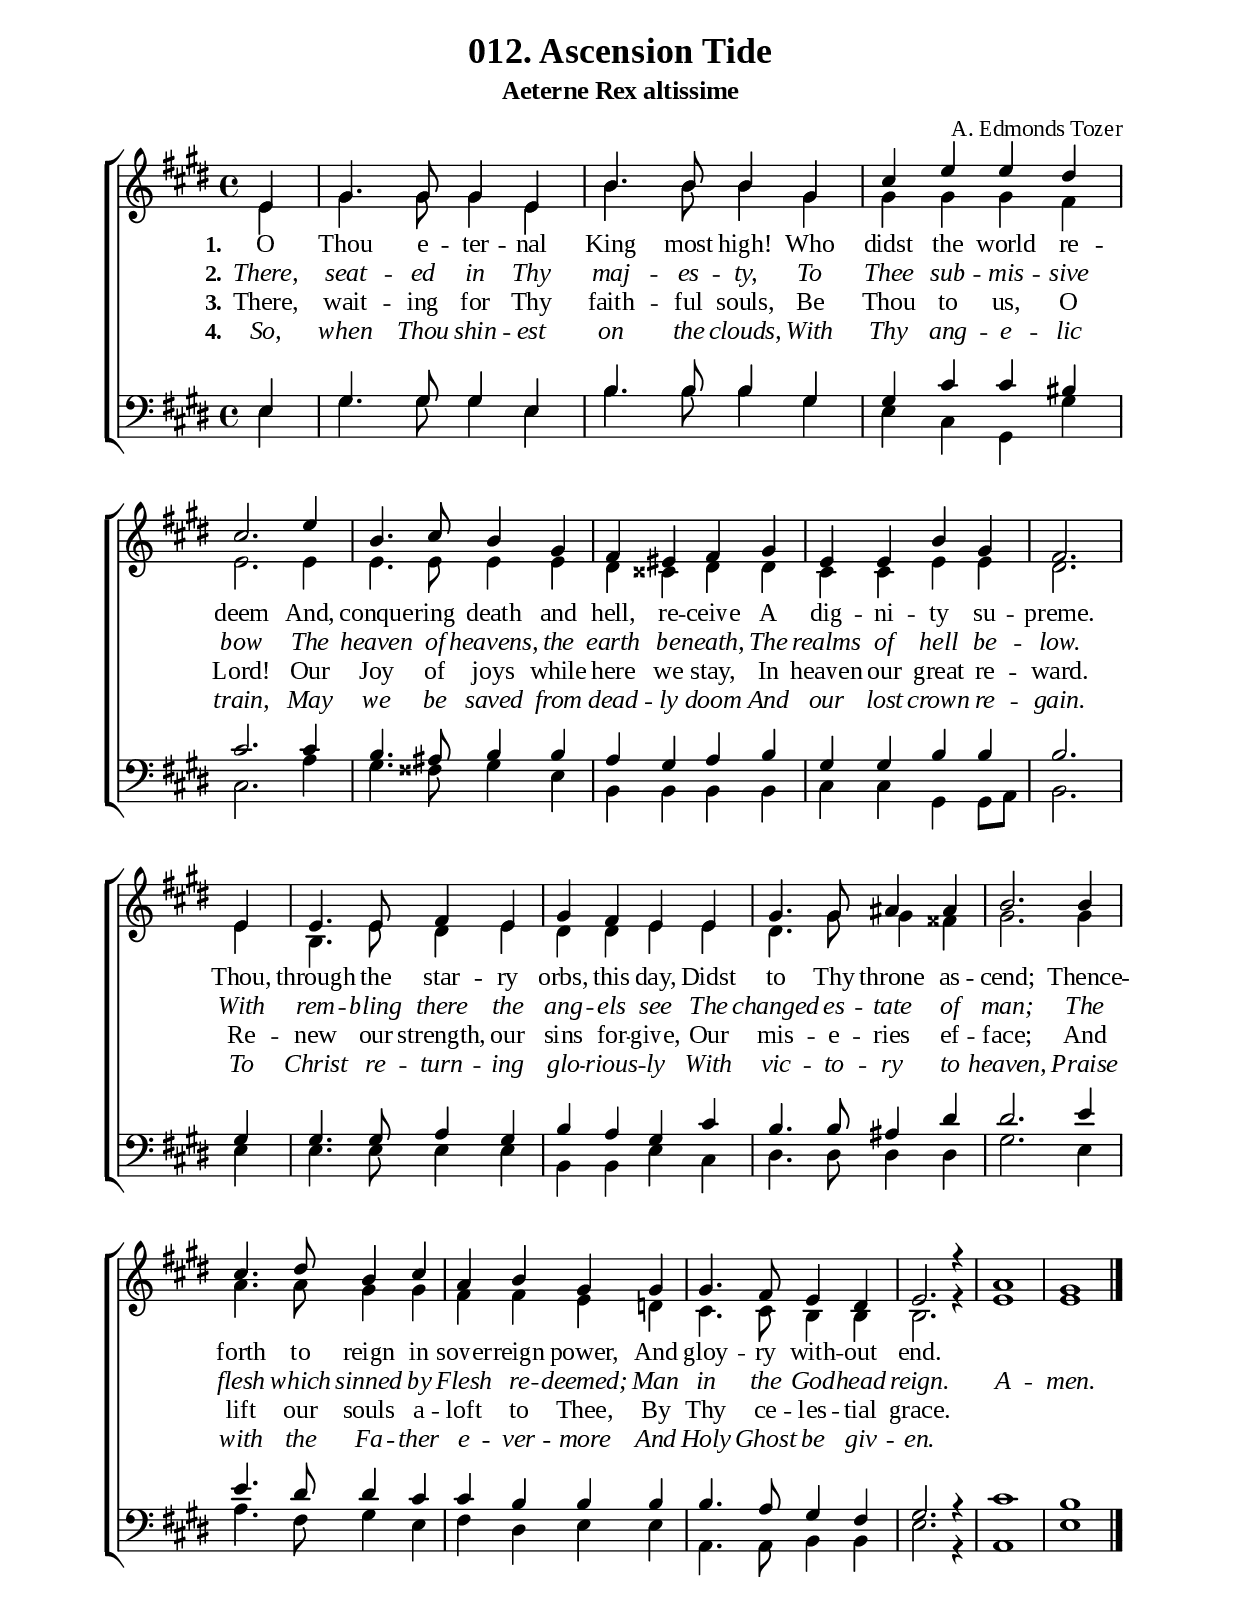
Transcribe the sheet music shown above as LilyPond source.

%%%%%%%%%%%%%%%%%%%%%%%%%%%%%
% CONTENTS OF THIS DOCUMENT
% 1. Common settings
% 2. Soprano verse music
% 3. Alto verse music
% 4. Tenor verse music
% 5. Basso verse music
% 6. Verse lyrics
% 7. Layout
%%%%%%%%%%%%%%%%%%%%%%%%%%%%%

%%%%%%%%%%%%%%%%%%%%%%%%%%%%%
% 1. Common settings
%%%%%%%%%%%%%%%%%%%%%%%%%%%%%
\version "2.18.2"

\header {
  title = "012. Ascension Tide"
  subtitle = "Aeterne Rex altissime"
  %poet = ""
  composer = "A. Edmonds Tozer"
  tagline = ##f
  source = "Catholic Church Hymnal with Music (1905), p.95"
  %site = ""
}

globalSettings= {
  \key e \major
  \time 4/4
  %\override Score.BarNumber.break-visibility = ##(#t #t #t)
  \override Score.BarNumber.break-visibility = ##(#f #f #f)
}

verseSettings = {
  \phrasingSlurDashed
}

\paper {
  #(set-paper-size "a4")
  top-margin = 15\mm
  bottom-marign = 15\mm
  left-margin = 20\mm
  right-margin = 20\mm
  indent = #0
  #(define fonts
	 (make-pango-font-tree "Liberation Serif"
	 		       "Liberation Serif"
			       "Liberation Serif"
			       (/ 20 20)))
}

printItalic = \with {
  \override LyricText.font-shape = #'italic
}

%%%%%%%%%%%%%%%%%%%%%%%%%%%%%
% 2. Soprano verse music
%%%%%%%%%%%%%%%%%%%%%%%%%%%%%
musicVerseSoprano = \relative c' {
\partial 4 e4 |
  %{  1 %} gis4. gis8 gis4 e |
  %{	2 %} b'4. b8 b4 gis |
  %{	3 %} cis e e dis \break \bar "|"
  %{	4 %} cis2. e4 |
  %{	5 %} b4. cis8 b4 gis |
  %{	6 %} fis eis fis gis |
  %{	7 %} e e b' gis |
  %{	8 %} fis2. \break \bar "|"
  \partial 4 e4 |
  %{	9 %} e4. e8 fis4 e |
  %{ 10%} gis fis e e |
  %{ 11%} gis4. gis8 ais4 ais |
  %{ 12%} b2. b4 \break \bar "|"
  %{ 13%} cis4. dis8 b4 cis |
  %{ 14%} a b gis gis |
  %{ 15%} gis4. fis8 e4 dis |
  %{ 16%} e2. r4 |
  %{ 17%} a1 |
  %{ 18%} gis1 \bar "|."
}

%%%%%%%%%%%%%%%%%%%%%%%%%%%%%
% 3. Alto verse music
%%%%%%%%%%%%%%%%%%%%%%%%%%%%%
musicVerseAlto = \relative c' {
\partial 4 e4 |
  %{	1 %} gis4. gis8 gis4 e |
  %{	2 %} b'4. b8 b4 gis |
  %{	3 %} gis gis gis fis |
  %{	4 %} e2. e4 |
  %{	5 %} e4. e8 e4 e |
  %{	6 %} dis cisis dis dis |
  %{	7 %} cis cis e e |
  %{	8 %} dis2. e4 |
  %{	9 %} b4. e8 dis 4 e |
  %{ 10%} dis dis e e |
  %{ 11%} dis4. gis8 gis4 fisis |
  %{ 12%} gis2. gis4 |
  %{ 13%} a4. a8 gis4 gis |
  %{ 14%} fis fis e d |
  %{ 15%} cis4. cis8 b4 b |
  %{ 16%} b2. r4 |
  %{ 17%} e1 |
  %{ 18%} e1
  
}

%%%%%%%%%%%%%%%%%%%%%%%%%%%%%
% 4. Tenor verse music
%%%%%%%%%%%%%%%%%%%%%%%%%%%%%
musicVerseTenor = \relative c' {
\partial 4 e,4 |
  %{	1 %} gis4. gis8 gis4 e |
  %{	2 %} b'4. b8 b4 gis |
  %{	3 %} gis cis cis bis |
  %{	4 %} cis2. cis4 |      
  %{	5 %} b4. ais8 b4 b |
  %{	6 %} a gis a b |
  %{	7 %} gis gis b b |
  %{	8 %} b2. gis4 |
  %{	9 %} gis4. gis8 a4 gis |
  %{ 10%} b a gis cis |
  %{ 11%} b4. b8 ais4 dis |
  %{ 12%} dis2. e4 |
  %{ 13%} e4. dis8 dis4 cis |
  %{ 14%} cis b b b |
  %{ 15%} b4. a8 gis4 fis |
  %{ 16%} gis2. r4 |
  %{ 17%} cis1 |
  %{ 18%} b1
  
}

%%%%%%%%%%%%%%%%%%%%%%%%%%%%%
% 5. Basso verse music
%%%%%%%%%%%%%%%%%%%%%%%%%%%%%
musicVerseBasso = \relative c {
\partial 4 e4 |
  %{	1 %} gis4. gis8 gis4 e |
  %{	2 %} b'4. b8 b4 gis |
  %{	3 %} e cis gis gis' |
  %{	4 %} cis,2. a'4 |
  %{	5 %} gis4. fisis8 gis4 e |
  %{	6 %} b b b b |
  %{	7 %} cis cis gis gis8 a8 |
  %{	8 %} b2. e4 |
  %{	9 %} e4. e8 e4 e |
  %{ 10%} b b e cis |
  %{ 11%} dis4. dis8 dis4 dis |
  %{ 12%} gis2. e4 |
  %{ 13%} a4. fis8 gis4 e |
  %{ 14%} fis dis e e |
  %{ 15%} a,4. a8 b4 b |
  %{ 16%} e2. r4 |
  %{ 17%} a,1 |
  %{ 18%} e'1
  
}

%%%%%%%%%%%%%%%%%%%%%%%%%%%%%
% 6. Verse lyrics
%%%%%%%%%%%%%%%%%%%%%%%%%%%%%
lyricVerseOne = \lyricmode {
  \set stanza = #"1."
  O Thou e -- ter -- nal King most high!
  Who didst the world re -- deem
  And, conque -- ring death and hell,
  re -- ceive A dig -- ni -- ty su -- preme.
  Thou, through the star -- ry orbs, this day,
  Didst to Thy throne as -- cend;
  Thence -- forth to reign in sover -- reign power,
  And gloy -- ry with -- out end.
}

lyricVerseTwo = \lyricmode {
  \set stanza = #"2."
  There, seat -- ed in Thy maj -- es -- ty,
  To Thee sub -- mis -- sive bow
  The heaven of heavens, the earth be -- neath,
  The realms of hell be -- low.
  With rem -- bling there the ang -- els see
  The changed es -- tate of man;
  The flesh which sinned by Flesh re -- deemed;
  Man in the God -- head reign. A -- men.
}

lyricVerseThree = \lyricmode {
  \set stanza = #"3."
  There, wait -- ing for Thy faith -- ful souls,
  Be Thou to us, O Lord!
  Our Joy of joys while here we stay,
  In heaven our great re -- ward.
  Re -- new our strength, our sins for -- give,
  Our mis -- e -- ries ef -- face;
  And lift our souls a -- loft to Thee,
  By Thy ce -- les -- tial grace.
}

lyricVerseFour = \lyricmode {
  \set stanza = #"4."
  So, when Thou shin -- est on the clouds,
  With Thy ang -- e -- lic train,
  May we be saved from dead -- ly doom
  And our lost crown re -- gain.
  To Christ re -- turn -- ing glo -- rious -- ly
  With vic -- to -- ry to heaven,
  Praise with the Fa -- ther e -- ver -- more
  And Holy Ghost be giv -- en.
}


%%%%%%%%%%%%%%%%%%%%%%%%%%%%%
% 7. Layout
%%%%%%%%%%%%%%%%%%%%%%%%%%%%%
\score {
    \new ChoirStaff <<
      \new Staff <<
        \clef "treble"
        \new Voice = "soprano" {
          \voiceOne \globalSettings \verseSettings \stemUp \slurUp \musicVerseSoprano
        }
        \new Voice = "alto" {
          \voiceTwo \globalSettings \verseSettings \stemDown \slurDown \musicVerseAlto
        }
      >>
      \new Lyrics \lyricsto soprano \lyricVerseOne
      \new Lyrics \printItalic \lyricsto soprano \lyricVerseTwo
      \new Lyrics \lyricsto soprano \lyricVerseThree
      \new Lyrics \printItalic \lyricsto soprano \lyricVerseFour
      %\new Lyrics \printItalic \lyricsto soprano \lyricVerseFive
      %\new Lyrics \printItalic \lyricsto soprano \lyricVerseSix
      \new Staff <<
        \clef "bass"
        \new Voice = "tenor" {
          \voiceOne \globalSettings \verseSettings \stemUp \slurUp \musicVerseTenor
        }
        \new Voice = "basso" {
          \voiceTwo \globalSettings \verseSettings \stemDown \slurDown \musicVerseBasso
        }
      >>
    >>
}

